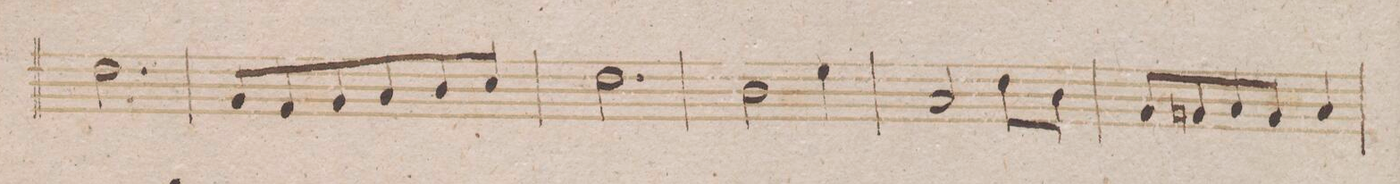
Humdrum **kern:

**kern	**dynam
*I"Fagotto 2do	*
*clefF4	*
*k[b-]	*
*met(c|)	*
*M3/4	*
2.F\	.
=137	=137
8BB-/L	.
8AA/	.
8BB-/	.
8C/	.
8D/	.
8E/J	.
=138	=138
2.F\	.
=139	=139
2D\	.
4G\	.
=140	=140
2C/	.
8F\L	.
8D\J	.
=141	=141
8BB-/L	.
8BBn/	.
8C/	.
8BB/J	.
4C/	.
=142	=142
*-	*-
